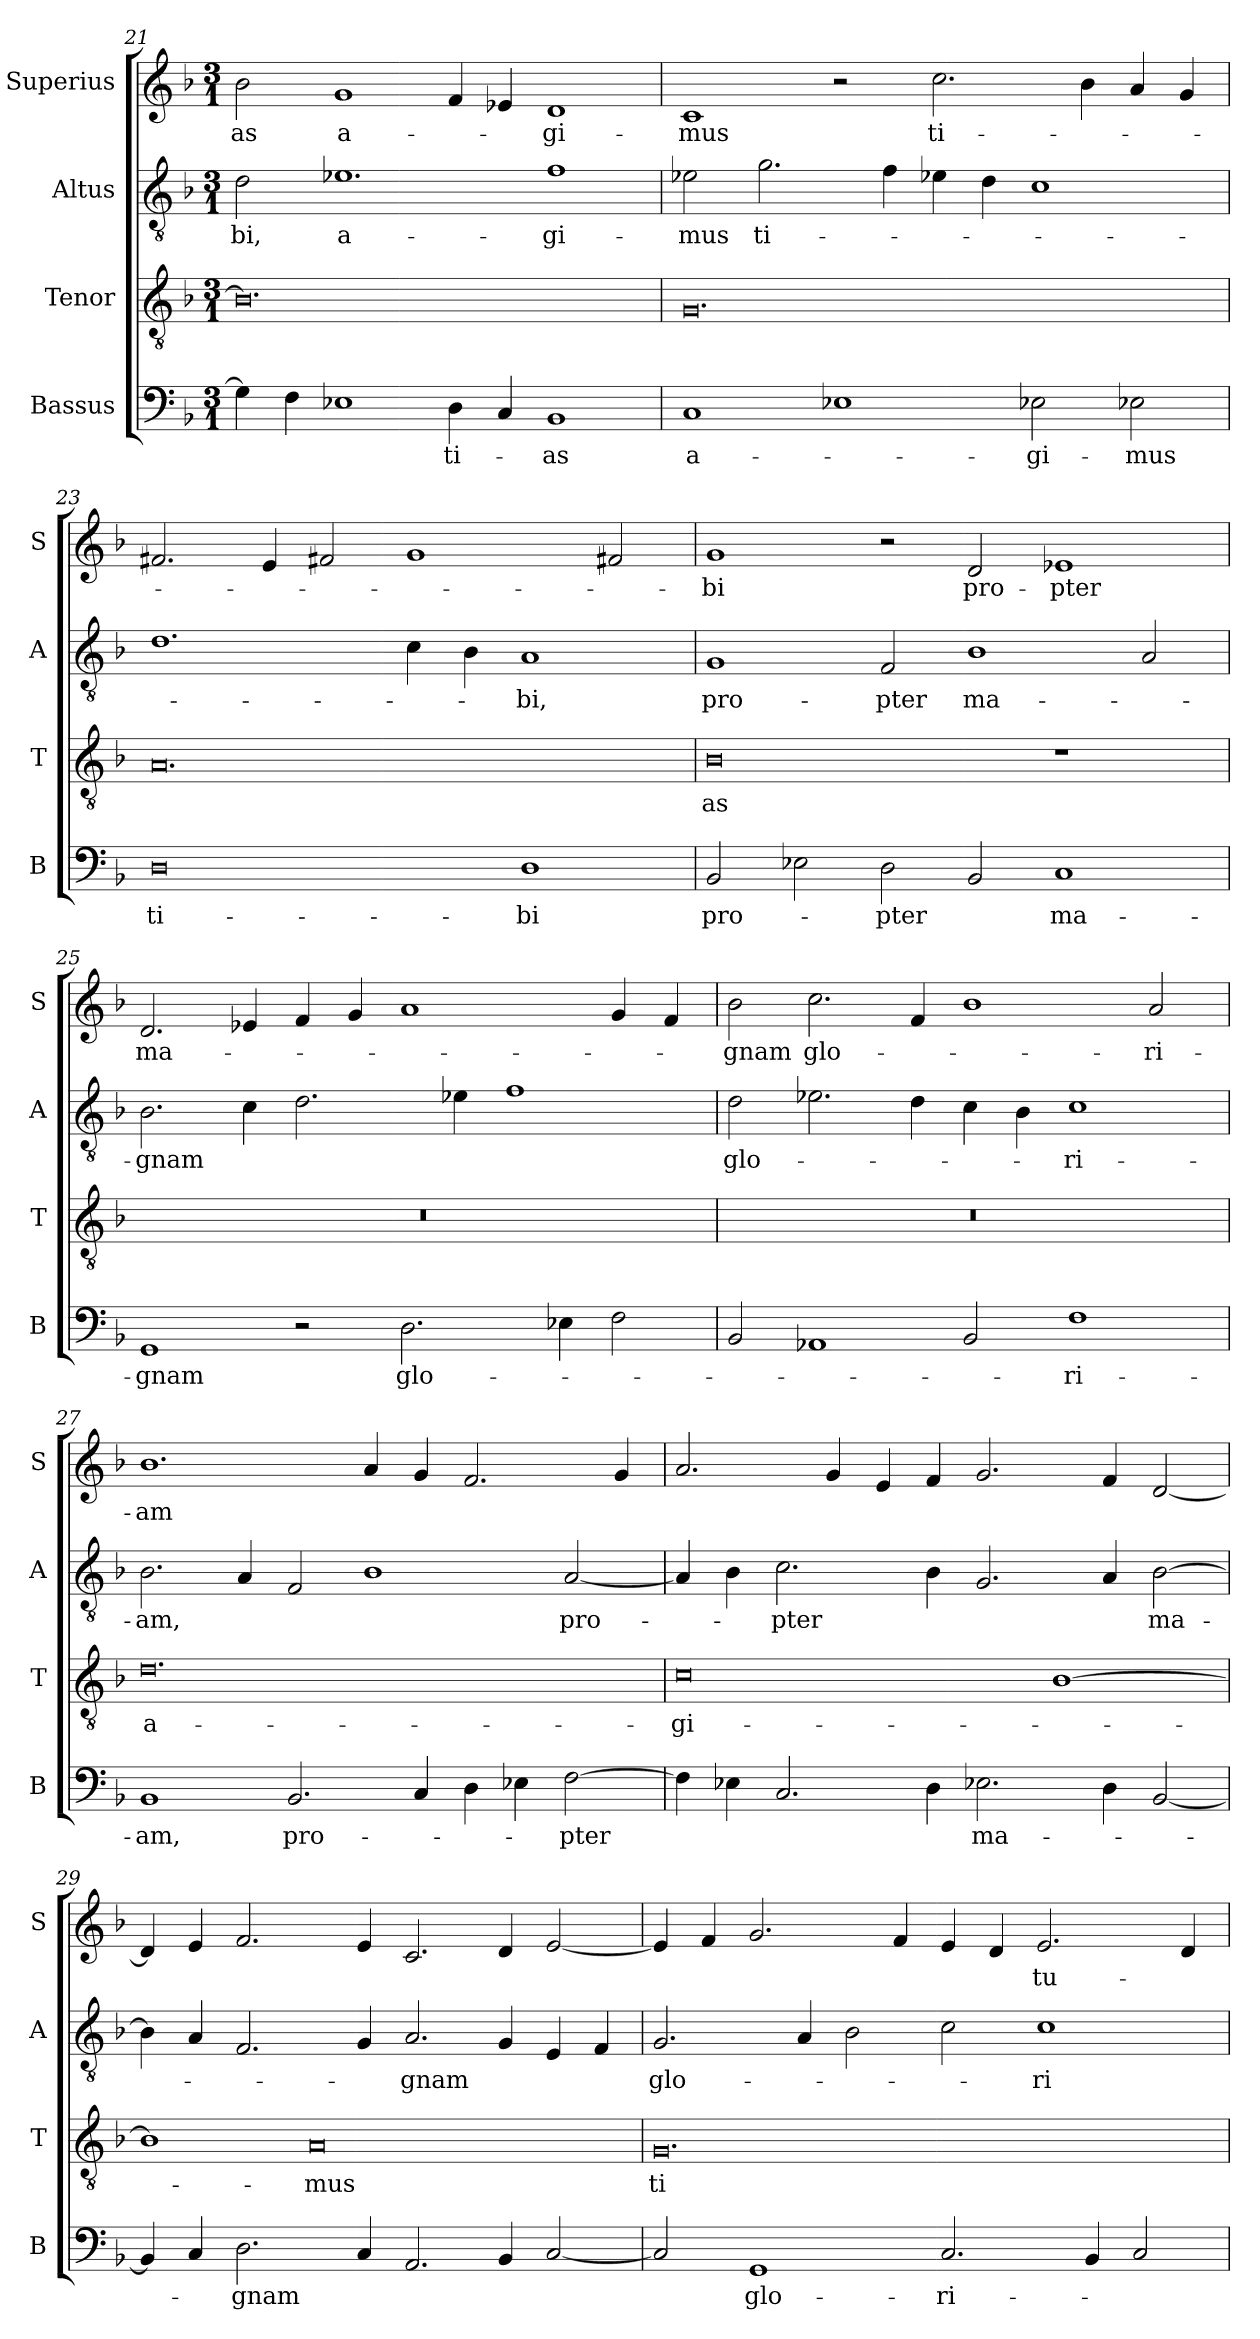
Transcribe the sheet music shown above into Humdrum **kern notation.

**kern	**text	**kern	**text	**kern	**text	**kern	**text
*part4	*part4	*part3	*part3	*part2	*part2	*part1	*part1
*staff4	*staff4	*staff3	*staff3	*staff2	*staff2	*staff1	*staff1
*I"Bassus	*	*I"Tenor	*	*I"Altus	*	*I"Superius	*
*I'B	*	*I'T	*	*I'A	*	*I'S	*
*clefF4	*	*clefGv2	*	*clefGv2	*	*clefG2	*
*k[b-]	*	*k[b-]	*	*k[b-]	*	*k[b-]	*
*M3/1	*	*M3/1	*	*M3/1	*	*M3/1	*
=21	=21	=21	=21	=21	=21	=21	=21
!	!	!	!	!	!	!	!LO:LY:i
4G]	.	0.B-]	.	2d	-bi,	2b-	-as
4F	.	.	.	.	.	.	.
!	!	!	!	!	!LO:LY:i	!	!LO:LY:i
1E-X	.	.	.	1.e-X	a-	1g	a-
!	!LO:LY:i	!	!	!	!	!	!
4D	-ti-	.	.	.	.	4f	.
4C	.	.	.	.	.	4e-X	.
!	!LO:LY:i	!	!	!	!LO:LY:i	!	!LO:LY:i
1BB-	-as	.	.	1f	-gi-	1d	-gi-
=22	=22	=22	=22	=22	=22	=22	=22
!	!LO:LY:i	!	!	!	!LO:LY:i	!	!LO:LY:i
1C	a-	0.G	.	2e-X	-mus	1c	-mus
!	!	!	!	!	!LO:LY:i	!	!
.	.	.	.	2.g	ti-	.	.
1E-X	.	.	.	.	.	2r	.
.	.	.	.	4f	.	.	.
!	!	!	!	!	!	!	!LO:LY:i
.	.	.	.	4e-X	.	2.cc	ti-
.	.	.	.	4d	.	.	.
!	!LO:LY:i	!	!	!	!	!	!
2E-X	-gi-	.	.	1c	.	.	.
.	.	.	.	.	.	4b-	.
!	!LO:LY:i	!	!	!	!	!	!
2E-X	-mus	.	.	.	.	4a	.
.	.	.	.	.	.	4g	.
=23	=23	=23	=23	=23	=23	=23	=23
!	!LO:LY:i	!	!	!	!	!	!
0D	ti-	0.A	.	1.d	.	2.f#X	.
.	.	.	.	.	.	4e	.
.	.	.	.	.	.	2f#X	.
.	.	.	.	4c	.	1g	.
.	.	.	.	4B-	.	.	.
!	!LO:LY:i	!	!	!	!LO:LY:i	!	!
1D	-bi	.	.	1A	-bi,	.	.
.	.	.	.	.	.	2f#X	.
=24	=24	=24	=24	=24	=24	=24	=24
!	!	!	!	!	!	!	!LO:LY:i
2BB-	pro-	0B-	-as	1G	pro-	1g	-bi
2E-X	.	.	.	.	.	.	.
2D	-pter	.	.	2F	-pter	2r	.
2BB-	.	.	.	1B-	ma-	2d	pro-
1C	ma-	1r	.	.	.	1e-X	-pter
.	.	.	.	2A	.	.	.
=25	=25	=25	=25	=25	=25	=25	=25
1GG	-gnam	0.r	.	2.B-	-gnam	2.d	ma-
.	.	.	.	4c	.	4e-X	.
2r	.	.	.	2.d	.	4f	.
.	.	.	.	.	.	4g	.
2.D	glo-	.	.	.	.	1a	.
.	.	.	.	4e-X	.	.	.
.	.	.	.	1f	.	.	.
4E-X	.	.	.	.	.	.	.
2F	.	.	.	.	.	4g	.
.	.	.	.	.	.	4f	.
=26	=26	=26	=26	=26	=26	=26	=26
2BB-	.	0.r	.	2d	glo-	2b-	-gnam
1AA-X	.	.	.	2.e-X	.	2.cc	glo-
.	.	.	.	4d	.	4f	.
2BB-	.	.	.	4c	.	1b-	.
.	.	.	.	4B-	.	.	.
1F	-ri-	.	.	1c	-ri-	.	.
.	.	.	.	.	.	2a	-ri-
=27	=27	=27	=27	=27	=27	=27	=27
1BB-	-am,	0.d	a-	2.B-	-am,	1.b-	-am
.	.	.	.	4A	.	.	.
!	!LO:LY:i	!	!	!	!	!	!
2.BB-	pro-	.	.	2F	.	.	.
.	.	.	.	1B-	.	4a	.
4C	.	.	.	.	.	4g	.
4D	.	.	.	.	.	2.f	.
4E-X	.	.	.	.	.	.	.
!	!LO:LY:i	!	!	!	!LO:LY:i	!	!
[2F	-pter	.	.	[2A	pro-	.	.
.	.	.	.	.	.	4g	.
=28	=28	=28	=28	=28	=28	=28	=28
4F]	.	0c	-gi-	4A]	.	2.a	.
4E-X	.	.	.	4B-	.	.	.
!	!	!	!	!	!LO:LY:i	!	!
2.C	.	.	.	2.c	-pter	.	.
.	.	.	.	.	.	4g	.
.	.	.	.	.	.	4e	.
4D	.	.	.	4B-	.	4f	.
!	!LO:LY:i	!	!	!	!	!	!
2.E-X	ma-	.	.	2.G	.	2.g	.
.	.	[1B-	.	.	.	.	.
4D	.	.	.	4A	.	4f	.
!	!	!	!	!	!LO:LY:i	!	!
[2BB-	.	.	.	[2B-	ma-	[2d	.
=29	=29	=29	=29	=29	=29	=29	=29
4BB-]	.	1B-]	.	4B-]	.	4d]	.
4C	.	.	.	4A	.	4e	.
!	!LO:LY:i	!	!	!	!	!	!
2.D	-gnam	.	.	2.F	.	2.f	.
.	.	0A	-mus	.	.	.	.
4C	.	.	.	4G	.	4e	.
!	!	!	!	!	!LO:LY:i	!	!
2.AA	.	.	.	2.A	-gnam	2.c	.
4BB-	.	.	.	4G	.	4d	.
[2C	.	.	.	4E	.	[2e	.
.	.	.	.	4F	.	.	.
=30	=30	=30	=30	=30	=30	=30	=30
!	!	!	!	!	!LO:LY:i	!	!
2C]	.	0.G	ti-	2.G	glo-	4e]	.
.	.	.	.	.	.	4f	.
!	!LO:LY:i	!	!	!	!	!	!
1GG	glo-	.	.	.	.	2.g	.
.	.	.	.	4A	.	.	.
.	.	.	.	2B-	.	.	.
.	.	.	.	.	.	4f	.
!	!LO:LY:i	!	!	!	!	!	!
2.C	-ri-	.	.	2c	.	4e	.
.	.	.	.	.	.	4d	.
!	!	!	!	!	!LO:LY:i	!	!LO:LY:i
.	.	.	.	1c	-ri-	2.e	tu-
4BB-	.	.	.	.	.	.	.
2C	.	.	.	.	.	.	.
.	.	.	.	.	.	4d	.
=	=	=	=	=	=	=	=
*-	*-	*-	*-	*-	*-	*-	*-
